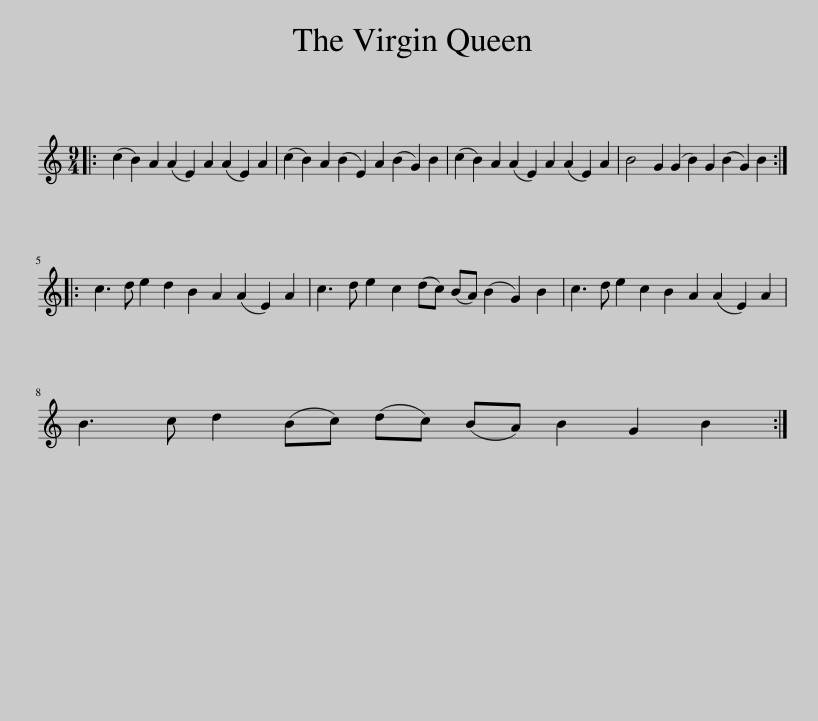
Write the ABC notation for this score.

X:1
L:1/8
M:9/4
I:linebreak $
K:C
V:1 treble
V:1
|: (c2 B2) A2 (A2 E2) A2 (A2 E2) A2 | (c2 B2) A2 (B2 E2) A2 (B2 G2) B2 | (c2 B2) A2 (A2 E2) A2 (A2 E2) A2 | B4 G2 (G2 B2) G2 (B2 G2) B2 ::$ c3 d e2 d2 B2 A2 (A2 E2) A2 | %5
 c3 d e2 c2 (dc) (BA) (B2 G2) B2 | c3 d e2 c2 B2 A2 (A2 E2) A2 |$ B3 c d2 (Bc) (dc) (BA) B2 G2 B2 :| %8
